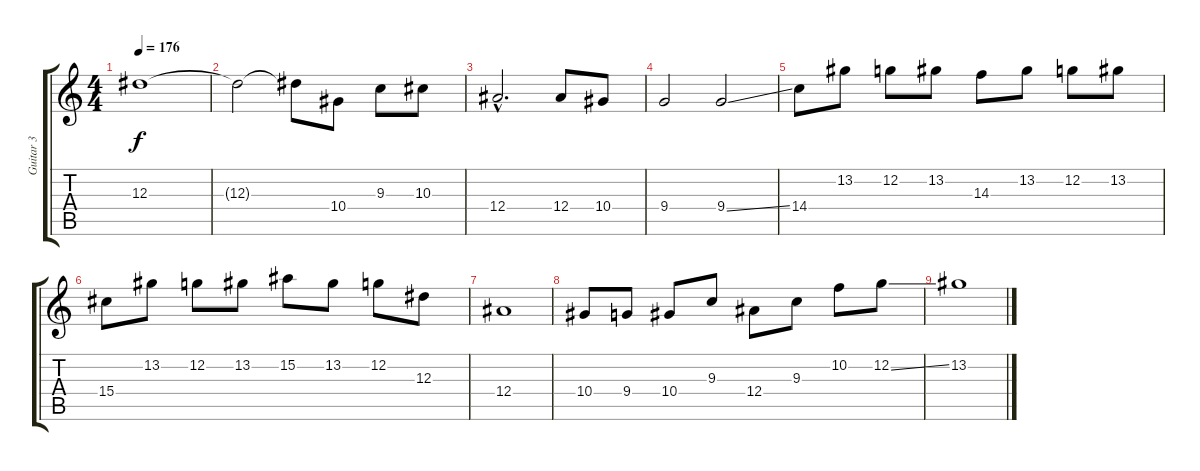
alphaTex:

\track ("Guitar 3" "Guitar 3") {instrument distortionguitar}
\staff {score tabs}
\tuning (C4 G3 Eb3 Bb2 F2 C2) {hide}
\ts (4 4)
\tempo 176
\clef g2
\ks c
12.3.1{dy f} |
12.3{t}.2 12.3{t}.8 10.4.8 9.3.8 10.3.8 |
12.4{hac}.2{d} 12.4.8 10.4.8 |
9.4.2 9.4{ss}.2 |
14.4.8 13.2.8 12.2.8 13.2.8 14.3.8 13.2.8 12.2.8 13.2.8 |
15.4.8 13.2.8 12.2.8 13.2.8 15.2.8 13.2.8 12.2.8 12.3.8 |
12.4.1 |
10.4.8 9.4.8 10.4.8 9.3.8 12.4.8 9.3.8 10.2.8 12.2{ss}.8 |
13.2.1
